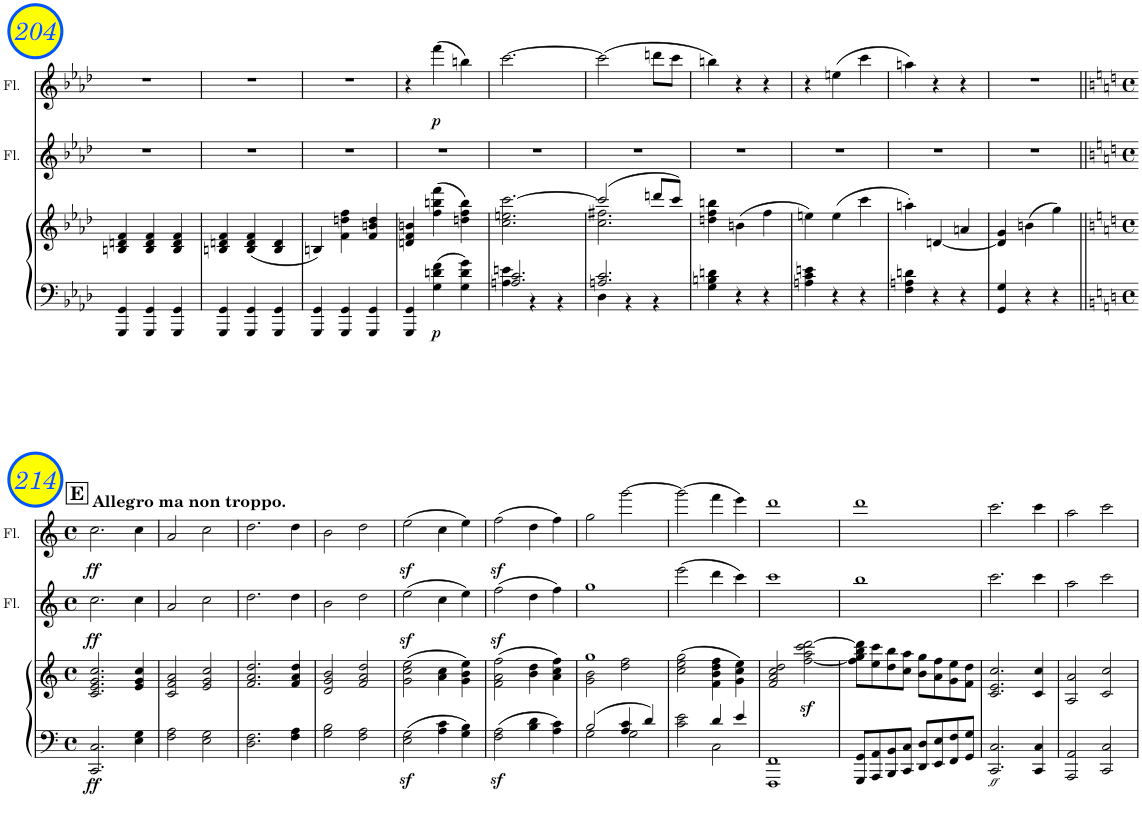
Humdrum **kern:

**kern	**kern	**dynam	**kern	**dynam	**kern	**dynam
*part3	*part3	*part3	*part2	*part2	*part1	*part1
*staff4	*staff3	*staff3/4	*staff2	*staff2	*staff1	*staff1
*I"Piano	*	*	*I"Flute	*	*I"Flute	*
*I'Pno	*	*	*I'Fl.	*	*I'Fl.	*
!!LO:PB:g=z
*clefF4	*clefG2	*	*clefG2	*	*clefG2	*
*k[b-e-a-d-]	*k[b-e-a-d-]	*	*k[b-e-a-d-]	*	*k[b-e-a-d-]	*
*M3/4	*M3/4	*	*M3/4	*	*M3/4	*
=204	=204	=204	=204	=204	=204	=204
4GGG/ 4GG/	4Bn/ 4dn/ 4f/	.	2.r	.	2.r	.
4GGG/ 4GG/	4B/ 4d/ 4f/	.	.	.	.	.
4GGG/ 4GG/	4B/ 4d/ 4f/	.	.	.	.	.
=205	=205	=205	=205	=205	=205	=205
4GGG/ 4GG/	4Bn/ 4dn/ 4f/	.	2.r	.	2.r	.
4GGG/ 4GG/	(4B/ 4d/ 4f/	.	.	.	.	.
4GGG/ 4GG/	4B/ 4d/	.	.	.	.	.
=206	=206	=206	=206	=206	=206	=206
4GGG/ 4GG/	4Bn/)	.	2.r	.	2.r	.
4GGG/ 4GG/	4f\ 4ddn\ 4ff\	.	.	.	.	.
4GGG/ 4GG/	4f/ 4bn/ 4dd/	.	.	.	.	.
=207	=207	=207	=207	=207	=207	=207
4GGG/ 4GG/	4dn/ 4f/ 4bn/	.	2.r	.	4r	.
!	!	!LO:DY:b=2	!	!	!	!LO:DY:b
4G\ 4dn\ 4f\	(4ff\ 4bbn\ 4fff\	p	.	.	(4fff\	p
4G\ 4d\ 4g\	4ddn\ 4ff\ 4bb\)	.	.	.	4bbn\)	.
=208	=208	=208	=208	=208	=208	=208
*^	*	*	*	*	*	*
2.An/ 2.c/	4A\ 4en\	2.cc\ 2.een\ [>2.ccc\	.	2.r	.	[2.ccc\	.
.	4r	.	.	.	.	.	.
.	4r	.	.	.	.	.	.
=209	=209	=209	=209	=209	=209	=209	=209
*	*	*^	*	*	*	*	*
2.An/ 2.c/	4D-\	(2ccc/]	2.cc\ 2.ff#X\	.	2.r	.	(2ccc\]	.
.	4r	.	.	.	.	.	.	.
.	4r	8dddn/L	.	.	.	.	8dddn\L	.
.	.	8ccc/J)	.	.	.	.	8ccc\J	.
*v	*v	*	*	*	*	*	*	*
*	*v	*v	*	*	*	*	*
=210	=210	=210	=210	=210	=210	=210
4G\ 4Bn\ 4dn\	4ddn\ 4ff\ 4bbn\	.	2.r	.	4bbn\)	.
4r	(4bn\	.	.	.	4r	.
4r	4ff\	.	.	.	4r	.
=211	=211	=211	=211	=211	=211	=211
4An\ 4c\ 4en\	4een\)	.	2.r	.	4r	.
4r	(4ee\	.	.	.	(4een\	.
4r	4ccc\	.	.	.	4ccc\	.
=212	=212	=212	=212	=212	=212	=212
4F\ 4An\ 4dn\	4aan'\)	.	2.r	.	4aan\)	.
4r	[4dn/	.	.	.	4r	.
4r	4an/	.	.	.	4r	.
=213	=213	=213	=213	=213	=213	=213
4GG/ 4G/	4d/] 4g/	.	2.r	.	2.r	.
4r	(4bn\	.	.	.	.	.
4r	4gg\)	.	.	.	.	.
!!LO:LB:g=z
=214||	=214||	=214||	=214||	=214||	=214||	=214||
!!LO:REH:place=s1:a:B:cj:fs=14:t=E
*k[]	*k[]	*	*k[]	*	*k[]	*
*M4/4	*M4/4	*	*M4/4	*	*M4/4	*
*met(c)	*met(c)	*	*met(c)	*	*met(c)	*
!	!	!	!	!	!LO:TX:a:B:t=Allegro ma non troppo.	!
!	!	!LO:DY:b=2	!	!LO:DY:b	!	!LO:DY:b
2.CC/ 2.C/	2.c/ 2.e/ 2.g/ 2.cc/	ff	2.cc\	ff	2.cc\	ff
4E\ 4G\	4e/ 4g/ 4cc/	.	4cc\	.	4cc\	.
=215	=215	=215	=215	=215	=215	=215
2F\ 2A\	2c/ 2f/ 2a/	.	2a/	.	2a/	.
2E\ 2G\	2e/ 2g/ 2cc/	.	2cc\	.	2cc\	.
=216	=216	=216	=216	=216	=216	=216
2.D\ 2.F\	2.f/ 2.a/ 2.dd/	.	2.dd\	.	2.dd\	.
4F\ 4A\	4f/ 4a/ 4dd/	.	4dd\	.	4dd\	.
=217	=217	=217	=217	=217	=217	=217
2G\ 2B\	2d/ 2g/ 2b/	.	2b\	.	2b\	.
2F\ 2A\	2f/ 2a/ 2dd/	.	2dd\	.	2dd\	.
=218	=218	=218	=218	=218	=218	=218
2E\z< 2G\z<	(2g\ 2cc\ 2ee\	.	(2eez<\	.	(2eez<\	.
4A\ 4c\	4a\ 4cc\	.	4cc\	.	4cc\	.
4G\ 4B\	4g\ 4b\ 4ee\)	.	4ee\)	.	4ee\)	.
=219	=219	=219	=219	=219	=219	=219
2F\z< 2A\z<	(2f\ 2a\ 2ff\	.	(2ffz<\	.	(2ffz<\	.
4B\ 4d\	4b\ 4dd\	.	4dd\	.	4dd\	.
4A\ 4c\	4a\ 4cc\ 4ff\)	.	4ff\)	.	4ff\)	.
=220	=220	=220	=220	=220	=220	=220
*^	*^	*	*	*	*	*
2B/	2G\	1gg	2g\ 2b\	.	1gg	.	2gg\	.
4A/ 4c/	2G\	.	2dd\ 2ff\	.	.	.	[2ggg\	.
4d/	.	.	.	.	.	.	.	.
*	*	*v	*v	*	*	*	*	*
=221	=221	=221	=221	=221	=221	=221	=221
2c\ 2e\	2ryy	(2cc\ 2ee\ 2gg\	.	(2eee\	.	(2ggg\]	.
4d/	2C\	4f\ 4b\ 4dd\ 4ff\	.	4ddd\	.	4fff\	.
4e/	.	4g\ 4cc\ 4ee\)	.	4ccc\)	.	4eee\)	.
*v	*v	*	*	*	*	*	*
=222	=222	=222	=222	=222	=222	=222
1FFF 1FF	2f/ 2a/ 2cc/ 2dd/	.	1ccc	.	1ddd	.
.	[2ff\z< 2aa\z< 2ccc\z< [2ddd\z<	.	.	.	.	.
=223	=223	=223	=223	=223	=223	=223
8GGG/ 8GG/L	8ff\] 8gg\ 8bb\ 8ddd\]L	.	1bb	.	1ddd	.
8AAA/ 8AA/	8ee\ 8ccc\	.	.	.	.	.
8BBB/ 8BB/	8dd\ 8bb\	.	.	.	.	.
8CC/ 8C/J	8cc\ 8aa\J	.	.	.	.	.
8DD/ 8D/L	8b\ 8gg\L	.	.	.	.	.
8EE/ 8E/	8a\ 8ff\	.	.	.	.	.
8FF/ 8F/	8g\ 8ee\	.	.	.	.	.
8GG/ 8G/J	8f\ 8dd\J	.	.	.	.	.
=224	=224	=224	=224	=224	=224	=224
!	!	!LO:DY:b=2	!	!	!	!
2.CC/ 2.C/	2.c/ 2.e/ 2.cc/	ff	2.ccc\	.	2.ccc\	.
4CC/ 4C/	4c/ 4cc/	.	4ccc\	.	4ccc\	.
=225	=225	=225	=225	=225	=225	=225
2AAA/ 2AA/	2A/ 2a/	.	2aa\	.	2aa\	.
2CC/ 2C/	2c/ 2cc/	.	2ccc\	.	2ccc\	.
=	=	=	=	=	=	=
*-	*-	*-	*-	*-	*-	*-
